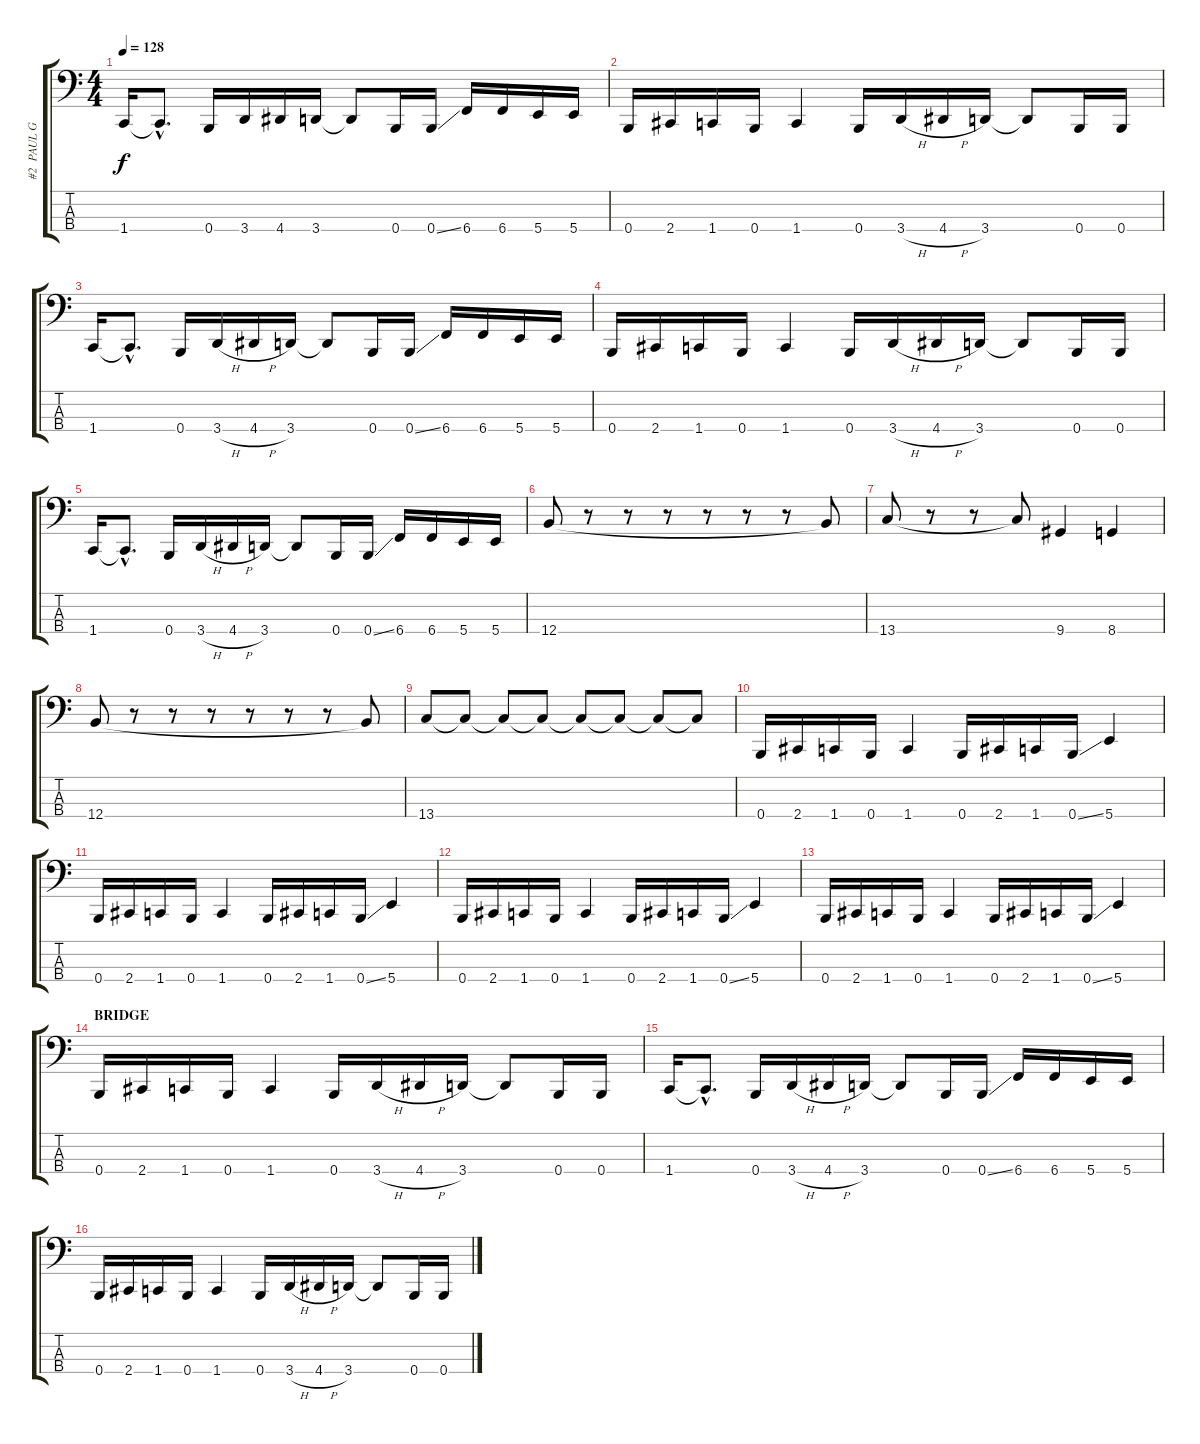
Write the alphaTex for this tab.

\track ("#2  PAUL GREY " "#2  PAUL G") {instrument electricbasspick}
\staff {score tabs}
\tuning (E2 B1 Gb1 B0) {hide}
\ts (4 4)
\tempo 128
\clef f4
\ks c
1.4.16{dy f} 1.4{hac t}.8{d} 0.4.16 3.4.16 4.4.16 3.4.16 3.4{t}.8 0.4.16 0.4{ss}.16 6.4.16 6.4.16 5.4.16 5.4.16 |
0.4.16 2.4.16 1.4.16 0.4.16 1.4.4 0.4.16 3.4{h}.16 4.4{h}.16 3.4.16 3.4{t}.8 0.4.16 0.4.16 |
1.4.16 1.4{hac t}.8{d} 0.4.16 3.4{h}.16 4.4{h}.16 3.4.16 3.4{t}.8 0.4.16 0.4{ss}.16 6.4.16 6.4.16 5.4.16 5.4.16 |
0.4.16 2.4.16 1.4.16 0.4.16 1.4.4 0.4.16 3.4{h}.16 4.4{h}.16 3.4.16 3.4{t}.8 0.4.16 0.4.16 |
1.4.16 1.4{hac t}.8{d} 0.4.16 3.4{h}.16 4.4{h}.16 3.4.16 3.4{t}.8 0.4.16 0.4{ss}.16 6.4.16 6.4.16 5.4.16 5.4.16 |
\section ("" "")
12.4.8 r.8 r.8 r.8 r.8 r.8 r.8 12.4{t}.8 |
13.4.8 r.8 r.8 13.4{t}.8 9.4.4 8.4.4 |
12.4.8 r.8 r.8 r.8 r.8 r.8 r.8 12.4{t}.8 |
13.4.8 13.4{t}.8 13.4{t}.8 13.4{t}.8 13.4{t}.8 13.4{t}.8 13.4{t}.8 13.4{t}.8 |
0.4.16 2.4.16 1.4.16 0.4.16 1.4.4 0.4.16 2.4.16 1.4.16 0.4{ss}.16 5.4.4 |
0.4.16 2.4.16 1.4.16 0.4.16 1.4.4 0.4.16 2.4.16 1.4.16 0.4{ss}.16 5.4.4 |
0.4.16 2.4.16 1.4.16 0.4.16 1.4.4 0.4.16 2.4.16 1.4.16 0.4{ss}.16 5.4.4 |
0.4.16 2.4.16 1.4.16 0.4.16 1.4.4 0.4.16 2.4.16 1.4.16 0.4{ss}.16 5.4.4 |
\section ("" "BRIDGE")
0.4.16 2.4.16 1.4.16 0.4.16 1.4.4 0.4.16 3.4{h}.16 4.4{h}.16 3.4.16 3.4{t}.8 0.4.16 0.4.16 |
1.4.16 1.4{hac t}.8{d} 0.4.16 3.4{h}.16 4.4{h}.16 3.4.16 3.4{t}.8 0.4.16 0.4{ss}.16 6.4.16 6.4.16 5.4.16 5.4.16 |
0.4.16 2.4.16 1.4.16 0.4.16 1.4.4 0.4.16 3.4{h}.16 4.4{h}.16 3.4.16 3.4{t}.8 0.4.16 0.4.16
